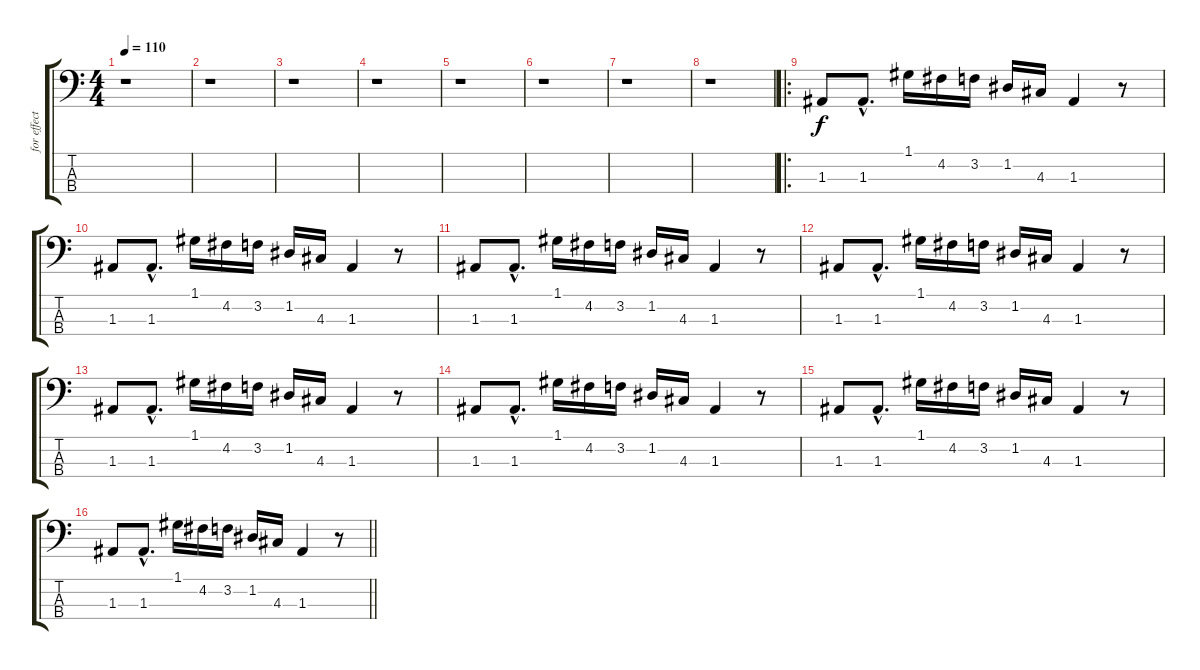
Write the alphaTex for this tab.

\track ("for effect" "for effect") {instrument synthbass2}
\staff {score tabs}
\tuning (G2 D2 A1 E1) {hide}
\ts (4 4)
\tempo 110
\clef f4
\ks c
r.1{dy f} |
r.1 |
r.1 |
r.1 |
r.1 |
r.1 |
r.1 |
r.1 |
\ro
1.3.8 1.3{hac}.8{d} 1.1.16 4.2.16 3.2.16 1.2.16 4.3.16 1.3.4 r.8 |
1.3.8 1.3{hac}.8{d} 1.1.16 4.2.16 3.2.16 1.2.16 4.3.16 1.3.4 r.8 |
1.3.8 1.3{hac}.8{d} 1.1.16 4.2.16 3.2.16 1.2.16 4.3.16 1.3.4 r.8 |
1.3.8 1.3{hac}.8{d} 1.1.16 4.2.16 3.2.16 1.2.16 4.3.16 1.3.4 r.8 |
1.3.8 1.3{hac}.8{d} 1.1.16 4.2.16 3.2.16 1.2.16 4.3.16 1.3.4 r.8 |
1.3.8 1.3{hac}.8{d} 1.1.16 4.2.16 3.2.16 1.2.16 4.3.16 1.3.4 r.8 |
1.3.8 1.3{hac}.8{d} 1.1.16 4.2.16 3.2.16 1.2.16 4.3.16 1.3.4 r.8 |
\barLineRight lightlight
1.3.8 1.3{hac}.8{d} 1.1.16 4.2.16 3.2.16 1.2.16 4.3.16 1.3.4 r.8
